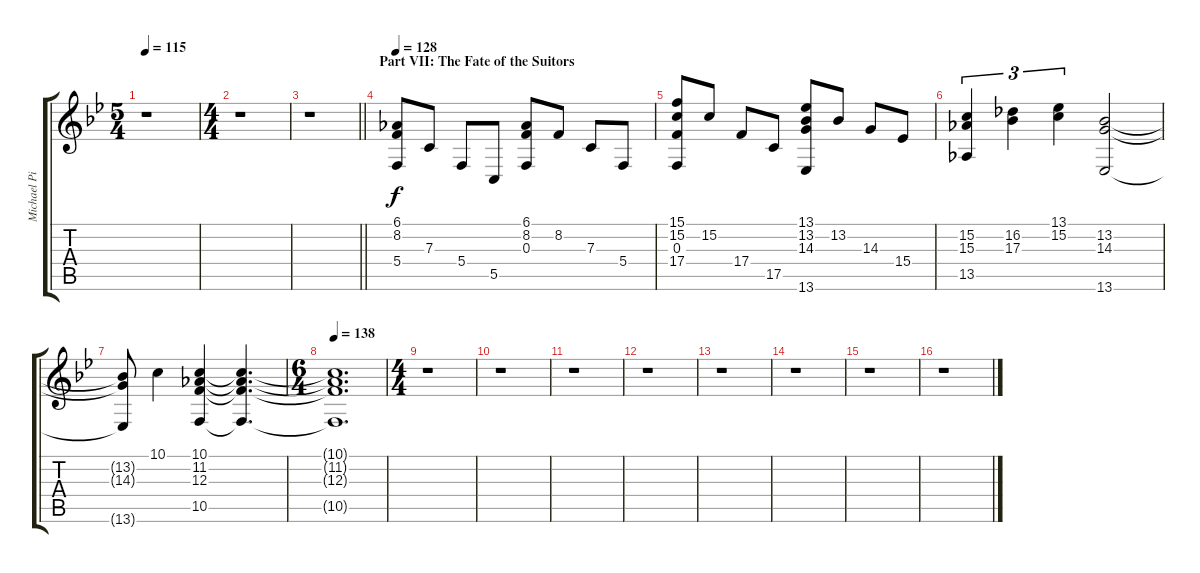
\track ("Michael Pinnella (piano)" "Michael Pi") {instrument acousticgrandpiano}
\staff {score tabs}
\tuning (D4 A3 F3 C3 G2 D2) {hide}
\ts (5 4)
\tempo 115
\clef g2
\ks gminor
r.1{dy f} |
\ts (4 4)
r.1 |
\barLineRight lightlight
r.1 |
\section ("" "Part VII: The Fate of the Suitors ")
\tempo 128
(6.1 8.2 5.4).8{volume 16 instrument electricpiano2} 7.3.8 5.4.8 5.5.8 (6.1 8.2 0.3).8 8.2.8 7.3.8 5.4.8 |
(15.1 15.2 0.3 17.4).8 15.2.8 17.4.8 17.5.8 (13.1 13.2 14.3 13.6).8 13.2.8 14.3.8 15.4.8 |
(15.2 15.3 13.5).4{tu (3 2)} (16.2 17.3).4{tu (3 2)} (13.1 15.2).4{tu (3 2)} (13.2 14.3 13.6).2 |
(13.2{t} 14.3{t} 13.6{t}).8 10.1.4 (10.1 11.2 12.3 10.5).4 (10.1{t} 11.2{t} 12.3{t} 10.5{t}).4{d} |
\ts (6 4)
\tempo 138
(10.1{t} 11.2{t} 12.3{t} 10.5{t}).1{d} |
\ts (4 4)
r.1 |
r.1 |
r.1 |
r.1 |
r.1 |
r.1 |
r.1 |
r.1
